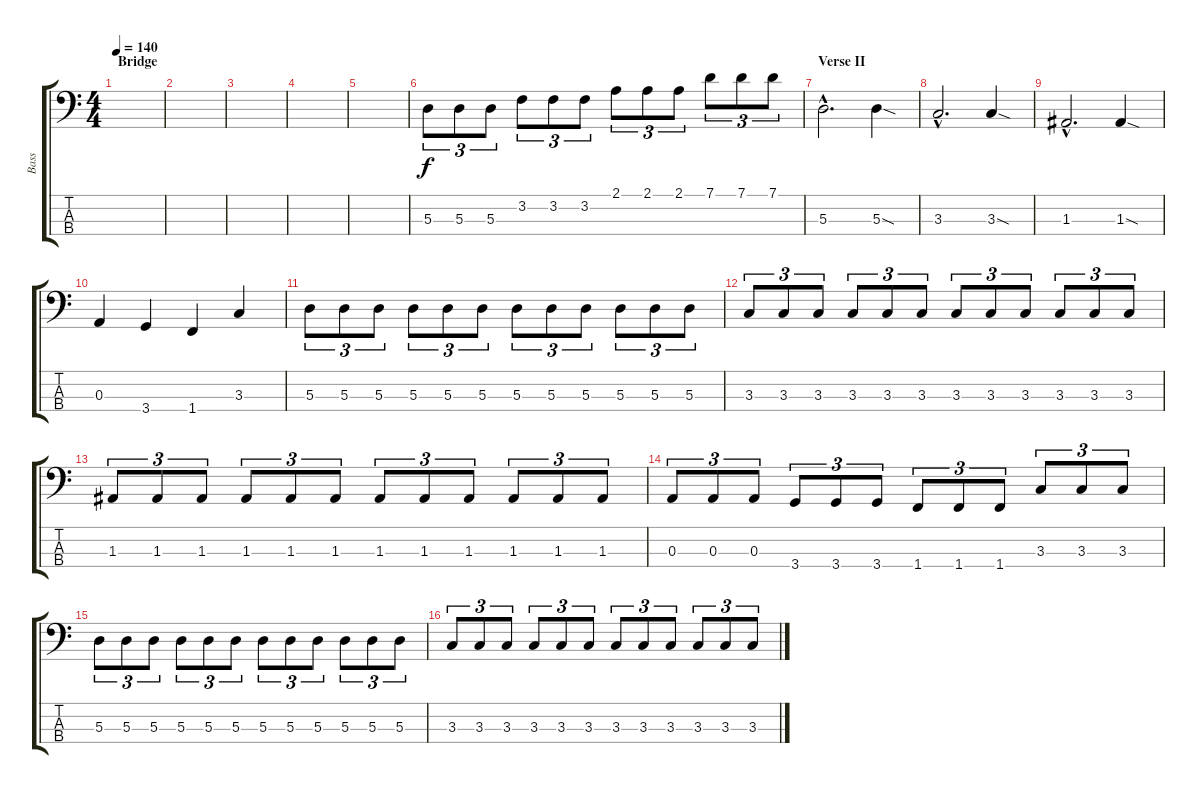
\track ("Bass" "Bass") {instrument electricbassfinger}
\staff {score tabs}
\tuning (G2 D2 A1 E1) {hide}
\ts (4 4)
\section ("" "Bridge")
\tempo 140
\clef f4
\ks c
|
|
|
|
|
5.3.8{tu (3 2)} 5.3.8{tu (3 2)} 5.3.8{tu (3 2)} 3.2.8{tu (3 2)} 3.2.8{tu (3 2)} 3.2.8{tu (3 2)} 2.1.8{tu (3 2)} 2.1.8{tu (3 2)} 2.1.8{tu (3 2)} 7.1.8{tu (3 2)} 7.1.8{tu (3 2)} 7.1.8{tu (3 2)} |
\section ("" "Verse II")
5.3{hac}.2{d} 5.3{sod}.4 |
3.3{hac}.2{d} 3.3{sod}.4 |
1.3{hac}.2{d} 1.3{sod}.4 |
0.3.4 3.4.4 1.4.4 3.3.4 |
5.3.8{tu (3 2)} 5.3.8{tu (3 2)} 5.3.8{tu (3 2)} 5.3.8{tu (3 2)} 5.3.8{tu (3 2)} 5.3.8{tu (3 2)} 5.3.8{tu (3 2)} 5.3.8{tu (3 2)} 5.3.8{tu (3 2)} 5.3.8{tu (3 2)} 5.3.8{tu (3 2)} 5.3.8{tu (3 2)} |
3.3.8{tu (3 2)} 3.3.8{tu (3 2)} 3.3.8{tu (3 2)} 3.3.8{tu (3 2)} 3.3.8{tu (3 2)} 3.3.8{tu (3 2)} 3.3.8{tu (3 2)} 3.3.8{tu (3 2)} 3.3.8{tu (3 2)} 3.3.8{tu (3 2)} 3.3.8{tu (3 2)} 3.3.8{tu (3 2)} |
1.3.8{tu (3 2)} 1.3.8{tu (3 2)} 1.3.8{tu (3 2)} 1.3.8{tu (3 2)} 1.3.8{tu (3 2)} 1.3.8{tu (3 2)} 1.3.8{tu (3 2)} 1.3.8{tu (3 2)} 1.3.8{tu (3 2)} 1.3.8{tu (3 2)} 1.3.8{tu (3 2)} 1.3.8{tu (3 2)} |
0.3.8{tu (3 2)} 0.3.8{tu (3 2)} 0.3.8{tu (3 2)} 3.4.8{tu (3 2)} 3.4.8{tu (3 2)} 3.4.8{tu (3 2)} 1.4.8{tu (3 2)} 1.4.8{tu (3 2)} 1.4.8{tu (3 2)} 3.3.8{tu (3 2)} 3.3.8{tu (3 2)} 3.3.8{tu (3 2)} |
5.3.8{tu (3 2)} 5.3.8{tu (3 2)} 5.3.8{tu (3 2)} 5.3.8{tu (3 2)} 5.3.8{tu (3 2)} 5.3.8{tu (3 2)} 5.3.8{tu (3 2)} 5.3.8{tu (3 2)} 5.3.8{tu (3 2)} 5.3.8{tu (3 2)} 5.3.8{tu (3 2)} 5.3.8{tu (3 2)} |
3.3.8{tu (3 2)} 3.3.8{tu (3 2)} 3.3.8{tu (3 2)} 3.3.8{tu (3 2)} 3.3.8{tu (3 2)} 3.3.8{tu (3 2)} 3.3.8{tu (3 2)} 3.3.8{tu (3 2)} 3.3.8{tu (3 2)} 3.3.8{tu (3 2)} 3.3.8{tu (3 2)} 3.3.8{tu (3 2)}
